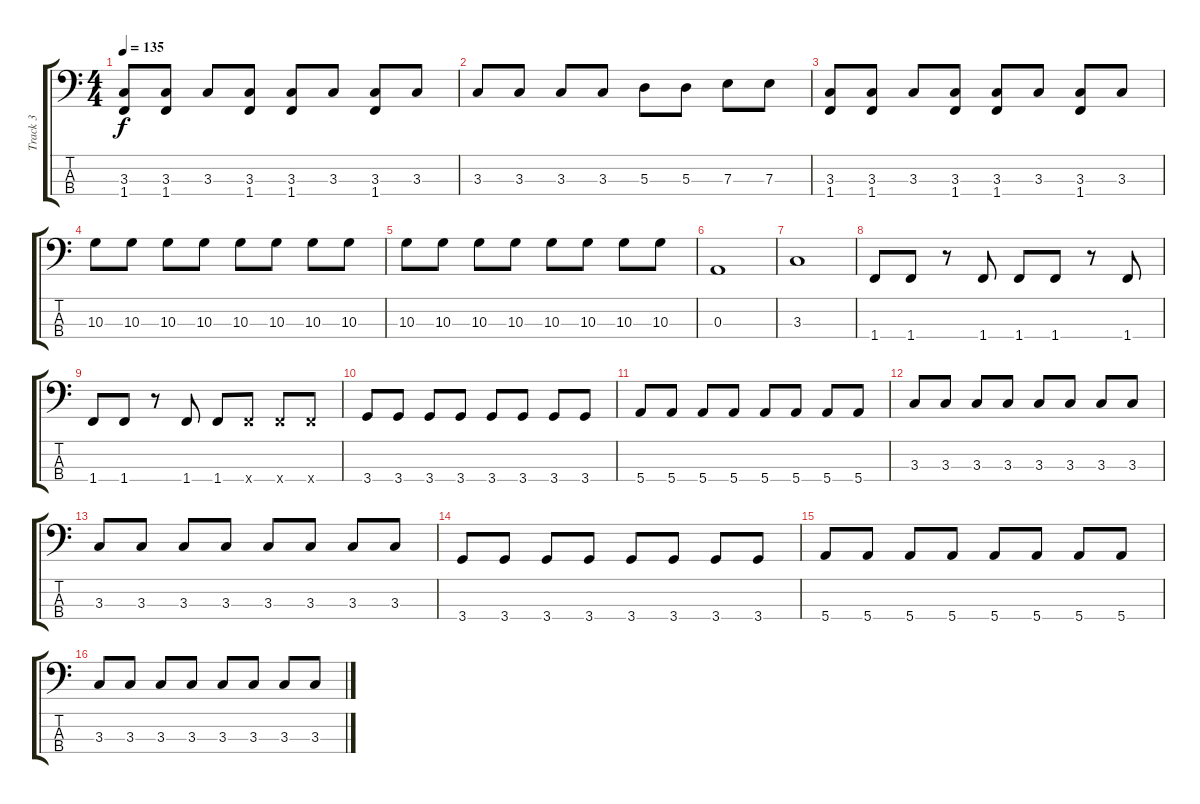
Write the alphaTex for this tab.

\track ("Track 3" "Track 3") {instrument electricbasspick}
\staff {score tabs}
\tuning (G2 D2 A1 E1) {hide}
\ts (4 4)
\tempo 135
\clef f4
\ks c
(3.3 1.4).8{dy f} (3.3 1.4).8 3.3.8 (3.3 1.4).8 (3.3 1.4).8 3.3.8 (3.3 1.4).8 3.3.8 |
3.3.8 3.3.8 3.3.8 3.3.8 5.3.8 5.3.8 7.3.8 7.3.8 |
(3.3 1.4).8 (3.3 1.4).8 3.3.8 (3.3 1.4).8 (3.3 1.4).8 3.3.8 (3.3 1.4).8 3.3.8 |
10.3.8 10.3.8 10.3.8 10.3.8 10.3.8 10.3.8 10.3.8 10.3.8 |
10.3.8 10.3.8 10.3.8 10.3.8 10.3.8 10.3.8 10.3.8 10.3.8 |
0.3.1 |
3.3.1 |
1.4.8 1.4.8 r.8 1.4.8 1.4.8 1.4.8 r.8 1.4.8 |
1.4.8 1.4.8 r.8 1.4.8 1.4.8 1.4{x}.8 1.4{x}.8 1.4{x}.8 |
3.4.8 3.4.8 3.4.8 3.4.8 3.4.8 3.4.8 3.4.8 3.4.8 |
5.4.8 5.4.8 5.4.8 5.4.8 5.4.8 5.4.8 5.4.8 5.4.8 |
3.3.8 3.3.8 3.3.8 3.3.8 3.3.8 3.3.8 3.3.8 3.3.8 |
3.3.8 3.3.8 3.3.8 3.3.8 3.3.8 3.3.8 3.3.8 3.3.8 |
3.4.8 3.4.8 3.4.8 3.4.8 3.4.8 3.4.8 3.4.8 3.4.8 |
5.4.8 5.4.8 5.4.8 5.4.8 5.4.8 5.4.8 5.4.8 5.4.8 |
3.3.8 3.3.8 3.3.8 3.3.8 3.3.8 3.3.8 3.3.8 3.3.8
